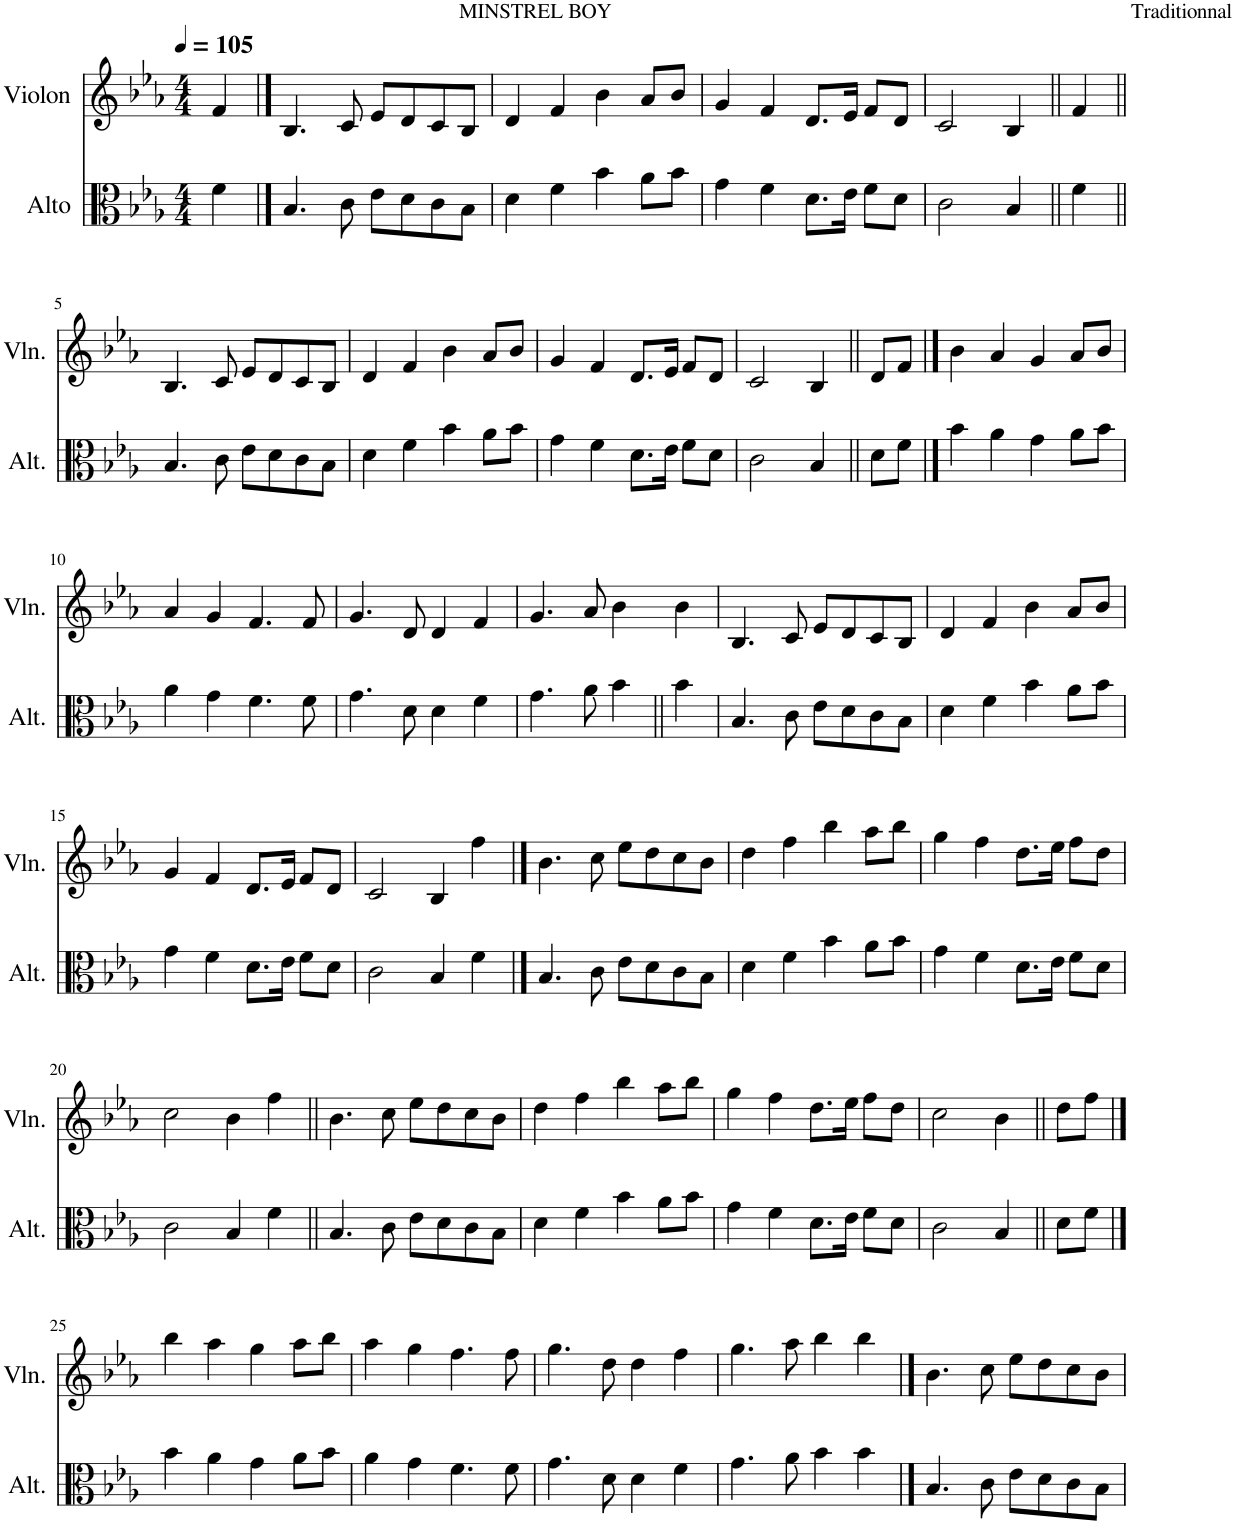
**kern	**kern
*part2	*part1
*staff2	*staff1
*I"Alto	*I"Violon
*I'Alt.	*I'Vln.
*clefC3	*clefG2
*k[b-e-a-]	*k[b-e-a-]
*M4/4	*M4/4
*MM105	*MM105
=	=
4f\	4f/
==1	==1
4.B-/	4.B-/
8c\	8c/
8e-\L	8e-/L
8d\	8d/
8c\	8c/
8B-\J	8B-/J
=2	=2
!	!LO:TX:a:t=MINSTREL BOY
4d\	4d/
4f\	4f/
4b-\	4b-\
8a-\L	8a-/L
8b-\J	8b-/J
=3	=3
4g\	4g/
4f\	4f/
8.d\L	8.d/L
16e-\Jk	16e-/Jk
8f\L	8f/L
8d\J	8d/J
=4	=4
!	!LO:TX:a:t=Traditionnal
2c\	2c/
4B-/	4B-/
4f\	4f/
!!LO:LB:g=z
=5||	=5||
4.B-/	4.B-/
8c\	8c/
8e-\L	8e-/L
8d\	8d/
8c\	8c/
8B-\J	8B-/J
=6	=6
4d\	4d/
4f\	4f/
4b-\	4b-\
8a-\L	8a-/L
8b-\J	8b-/J
=7	=7
4g\	4g/
4f\	4f/
8.d\L	8.d/L
16e-\Jk	16e-/Jk
8f\L	8f/L
8d\J	8d/J
=8	=8
2c\	2c/
4B-/	4B-/
8d\L	8d/L
8f\J	8f/J
==9	==9
4b-\	4b-\
4a-\	4a-/
4g\	4g/
8a-\L	8a-/L
8b-\J	8b-/J
!!LO:LB:g=z
=10	=10
4a-\	4a-/
4g\	4g/
4.f\	4.f/
8f\	8f/
=11	=11
4.g\	4.g/
8d\	8d/
4d\	4d/
4f\	4f/
=12	=12
4.g\	4.g/
8a-\	8a-/
4b-\	4b-\
4b-\	4b-\
=13	=13
4.B-/	4.B-/
8c\	8c/
8e-\L	8e-/L
8d\	8d/
8c\	8c/
8B-\J	8B-/J
=14	=14
4d\	4d/
4f\	4f/
4b-\	4b-\
8a-\L	8a-/L
8b-\J	8b-/J
!!LO:LB:g=z
=15	=15
4g\	4g/
4f\	4f/
8.d\L	8.d/L
16e-\Jk	16e-/Jk
8f\L	8f/L
8d\J	8d/J
=16	=16
2c\	2c/
4B-/	4B-/
4f\	4ff\
==17	==17
4.B-/	4.b-\
8c\	8cc\
8e-\L	8ee-\L
8d\	8dd\
8c\	8cc\
8B-\J	8b-\J
=18	=18
4d\	4dd\
4f\	4ff\
4b-\	4bb-\
8a-\L	8aa-\L
8b-\J	8bb-\J
=19	=19
4g\	4gg\
4f\	4ff\
8.d\L	8.dd\L
16e-\Jk	16ee-\Jk
8f\L	8ff\L
8d\J	8dd\J
!!LO:LB:g=z
=20	=20
2c\	2cc\
4B-/	4b-\
4f\	4ff\
=21||	=21||
4.B-/	4.b-\
8c\	8cc\
8e-\L	8ee-\L
8d\	8dd\
8c\	8cc\
8B-\J	8b-\J
=22	=22
4d\	4dd\
4f\	4ff\
4b-\	4bb-\
8a-\L	8aa-\L
8b-\J	8bb-\J
=23	=23
4g\	4gg\
4f\	4ff\
8.d\L	8.dd\L
16e-\Jk	16ee-\Jk
8f\L	8ff\L
8d\J	8dd\J
=24	=24
2c\	2cc\
4B-/	4b-\
8d\L	8dd\L
8f\J	8ff\J
!!LO:LB:g=z
==25	==25
4b-\	4bb-\
4a-\	4aa-\
4g\	4gg\
8a-\L	8aa-\L
8b-\J	8bb-\J
=26	=26
4a-\	4aa-\
4g\	4gg\
4.f\	4.ff\
8f\	8ff\
=27	=27
4.g\	4.gg\
8d\	8dd\
4d\	4dd\
4f\	4ff\
=28	=28
4.g\	4.gg\
8a-\	8aa-\
4b-\	4bb-\
4b-\	4bb-\
==29	==29
4.B-/	4.b-\
8c\	8cc\
8e-\L	8ee-\L
8d\	8dd\
8c\	8cc\
8B-\J	8b-\J
=	=
*-	*-
